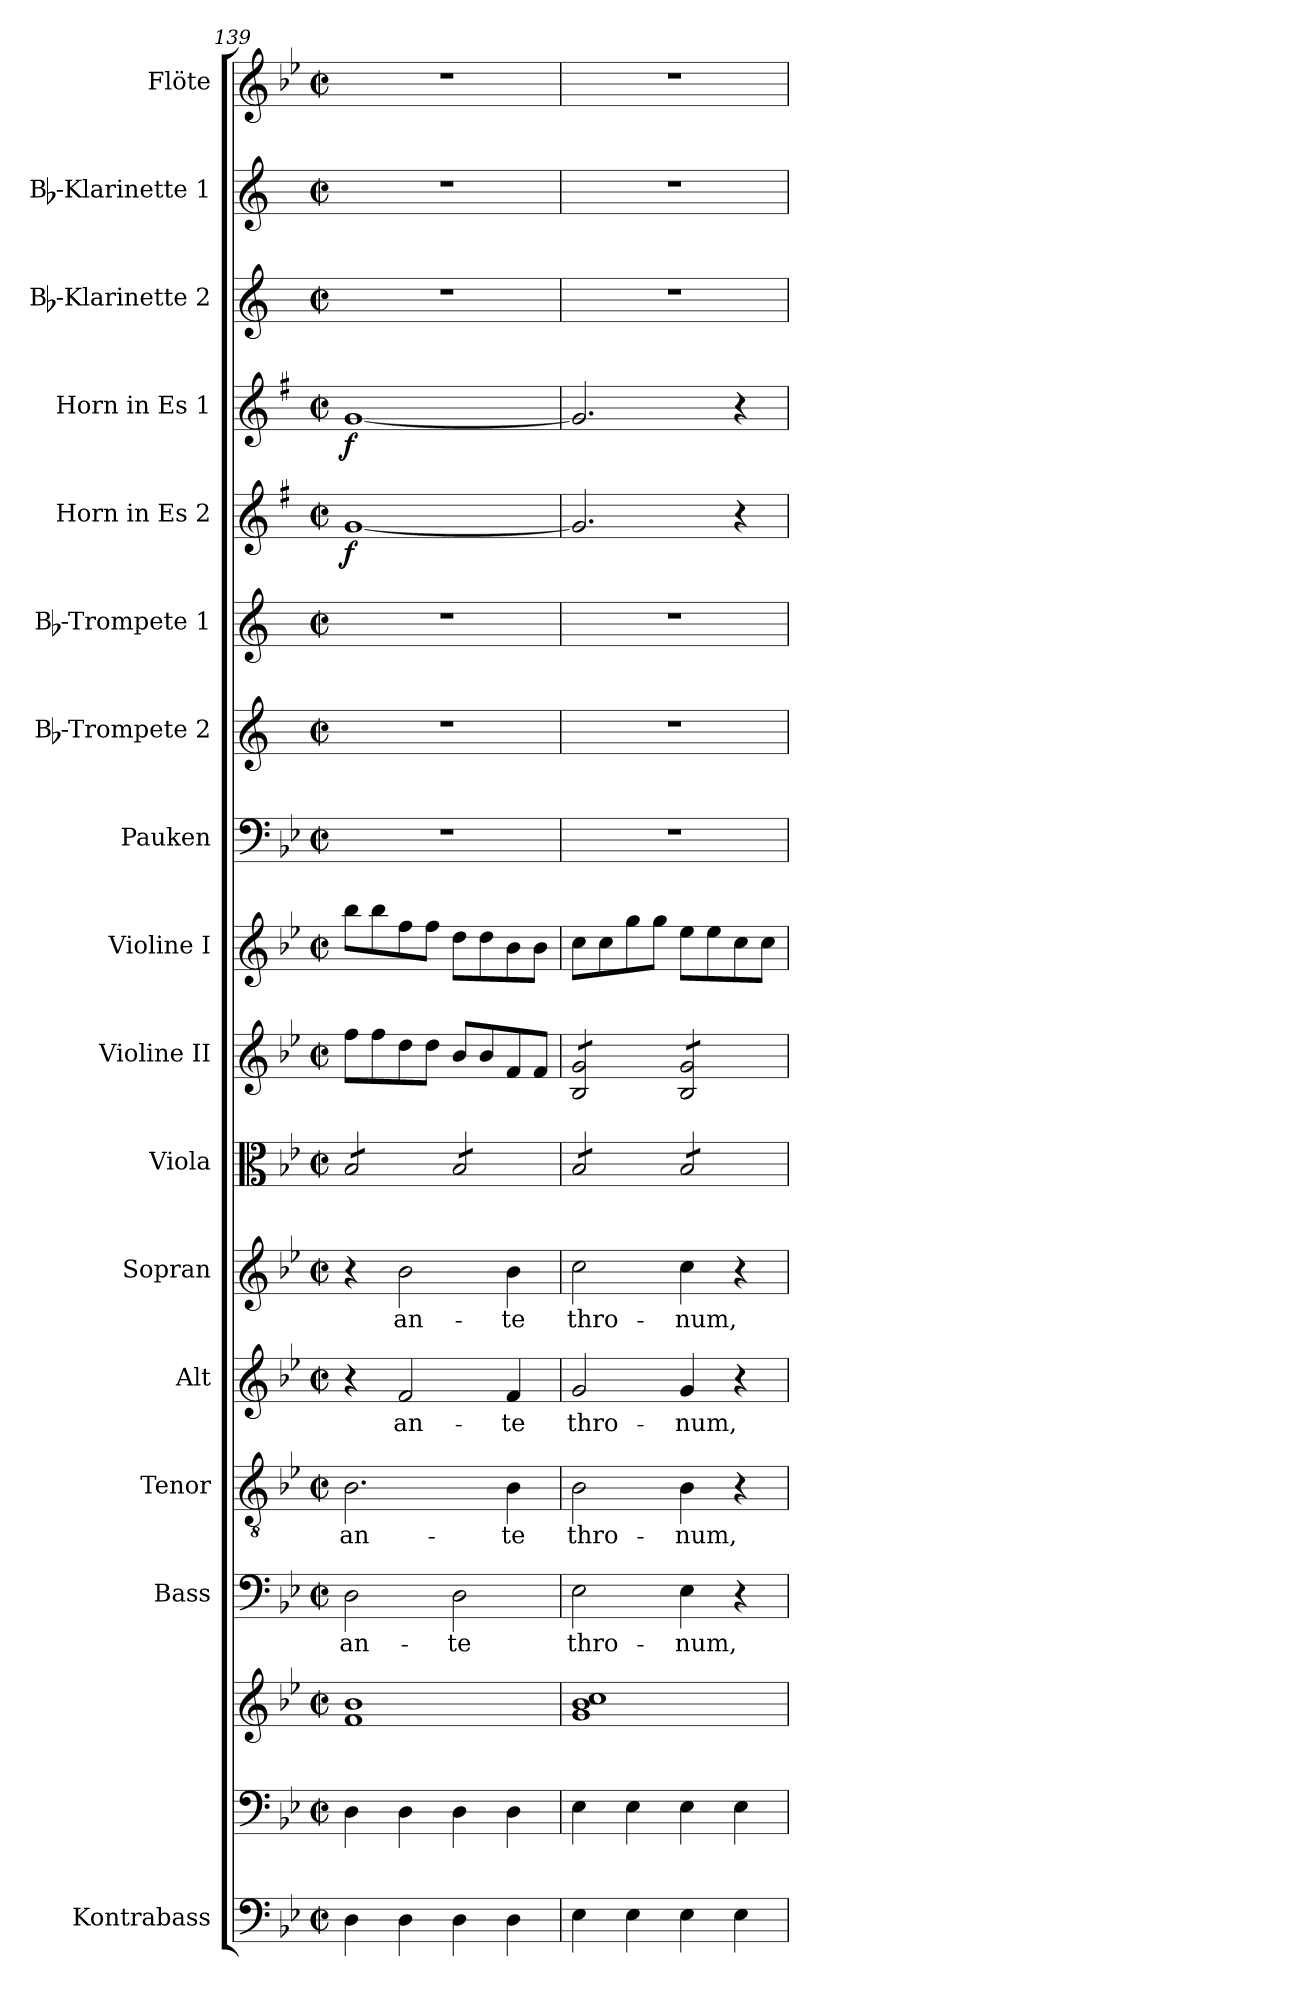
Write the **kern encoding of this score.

**kern	**kern	**kern	**kern	**text	**kern	**text	**kern	**text	**kern	**text	**kern	**kern	**kern	**kern	**kern	**kern	**kern	**dynam	**kern	**dynam	**kern	**kern	**kern
*part17	*part16	*part16	*part15	*part15	*part14	*part14	*part13	*part13	*part12	*part12	*part11	*part10	*part9	*part8	*part7	*part6	*part5	*part5	*part4	*part4	*part3	*part2	*part1
*staff18	*staff17	*staff16	*staff15	*staff15	*staff14	*staff14	*staff13	*staff13	*staff12	*staff12	*staff11	*staff10	*staff9	*staff8	*staff7	*staff6	*staff5	*staff5	*staff4	*staff4	*staff3	*staff2	*staff1
*I"Kontrabass	*	*	*I"Bass	*	*I"Tenor	*	*I"Alt	*	*I"Sopran	*	*I"Viola	*I"Violine II	*I"Violine I	*I"Pauken	*I"Bb-Trompete 2	*I"Bb-Trompete 1	*I"Horn in Es 2	*	*I"Horn in Es 1	*	*I"Bb-Klarinette 2	*I"Bb-Klarinette 1	*I"Flöte
*I'Kb.	*	*	*I'B.	*	*I'T.	*	*I'A.	*	*I'S.	*	*I'Vla.	*I'Vl. II	*I'Vl. I	*I'Pk.	*I'Bb Trp. 2	*I'Bb Trp. 1	*	*	*	*	*I'Bb Kl. 2	*I'Bb Kl. 1	*I'Fl.
*clefF4	*clefF4	*clefG2	*clefF4	*	*clefGv2	*	*clefG2	*	*clefG2	*	*clefC3	*clefG2	*clefG2	*clefF4	*clefG2	*clefG2	*clefG2	*	*clefG2	*	*clefG2	*clefG2	*clefG2
*ITrd7c12	*	*	*	*	*	*	*	*	*	*	*	*	*	*	*ITrd1c2	*ITrd1c2	*ITrd5c9	*	*ITrd5c9	*	*ITrd1c2	*ITrd1c2	*
*k[b-e-]	*k[b-e-]	*k[b-e-]	*k[b-e-]	*	*k[b-e-]	*	*k[b-e-]	*	*k[b-e-]	*	*k[b-e-]	*k[b-e-]	*k[b-e-]	*k[b-e-]	*k[b-e-]	*k[b-e-]	*k[b-e-]	*	*k[b-e-]	*	*k[b-e-]	*k[b-e-]	*k[b-e-]
*B-:	*B-:	*B-:	*B-:	*	*B-:	*	*B-:	*	*B-:	*	*B-:	*B-:	*B-:	*B-:	*B-:	*B-:	*B-:	*	*B-:	*	*B-:	*B-:	*B-:
*M2/2	*M2/2	*M2/2	*M2/2	*	*M2/2	*	*M2/2	*	*M2/2	*	*M2/2	*M2/2	*M2/2	*M2/2	*M2/2	*M2/2	*M2/2	*	*M2/2	*	*M2/2	*M2/2	*M2/2
*met(c|)	*met(c|)	*met(c|)	*met(c|)	*	*met(c|)	*	*met(c|)	*	*met(c|)	*	*met(c|)	*met(c|)	*met(c|)	*met(c|)	*met(c|)	*met(c|)	*met(c|)	*	*met(c|)	*	*met(c|)	*met(c|)	*met(c|)
=139	=139	=139	=139	=139	=139	=139	=139	=139	=139	=139	=139	=139	=139	=139	=139	=139	=139	=139	=139	=139	=139	=139	=139
!	!	!	!	!LO:LY:b	!	!LO:LY:b	!	!	!	!	!	!	!	!	!	!	!	!LO:DY:b	!	!LO:DY:b	!	!	!
*	*	*	*	*	*	*	*	*	*	*	*tremolo	*	*	*	*	*	*	*	*	*	*	*	*
4DD\	4D\	1f 1b-	2D\	an-	2.B-\	an-	4r	.	4r	.	8B-/L	8ff\L	8bb-\L	1r	1r	1r	[1B-	f	[1B-	f	1r	1r	1r
.	.	.	.	.	.	.	.	.	.	.	8B-/	8ff\	8bb-\	.	.	.	.	.	.	.	.	.	.
!	!	!	!	!	!	!	!	!LO:LY:b	!	!LO:LY:b	!	!	!	!	!	!	!	!	!	!	!	!	!
4DD\	4D\	.	.	.	.	.	2f/	an-	2b-\	an-	8B-/	8dd\	8ff\	.	.	.	.	.	.	.	.	.	.
.	.	.	.	.	.	.	.	.	.	.	8B-/J	8dd\J	8ff\J	.	.	.	.	.	.	.	.	.	.
!	!	!	!	!LO:LY:b	!	!	!	!	!	!	!	!	!	!	!	!	!	!	!	!	!	!	!
4DD\	4D\	.	2D\	-te	.	.	.	.	.	.	8B-/L	8b-/L	8dd\L	.	.	.	.	.	.	.	.	.	.
.	.	.	.	.	.	.	.	.	.	.	8B-/	8b-/	8dd\	.	.	.	.	.	.	.	.	.	.
!	!	!	!	!	!	!LO:LY:b	!	!LO:LY:b	!	!LO:LY:b	!	!	!	!	!	!	!	!	!	!	!	!	!
4DD\	4D\	.	.	.	4B-\	-te	4f/	-te	4b-\	-te	8B-/	8f/	8b-\	.	.	.	.	.	.	.	.	.	.
.	.	.	.	.	.	.	.	.	.	.	8B-/J	8f/J	8b-\J	.	.	.	.	.	.	.	.	.	.
=140	=140	=140	=140	=140	=140	=140	=140	=140	=140	=140	=140	=140	=140	=140	=140	=140	=140	=140	=140	=140	=140	=140	=140
!	!	!	!	!LO:LY:b	!	!LO:LY:b	!	!LO:LY:b	!	!LO:LY:b	!	!	!	!	!	!	!	!	!	!	!	!	!
*	*	*	*	*	*	*	*	*	*	*	*	*tremolo	*	*	*	*	*	*	*	*	*	*	*
4EE-\	4E-\	1g 1b- 1cc	2E-\	thro-	2B-\	thro-	2g/	thro-	2cc\	thro-	8B-/L	8B-/ 8g/L	8cc\L	1r	1r	1r	2.B-/]	.	2.B-/]	.	1r	1r	1r
.	.	.	.	.	.	.	.	.	.	.	8B-/	8B-/ 8g/	8cc\	.	.	.	.	.	.	.	.	.	.
4EE-\	4E-\	.	.	.	.	.	.	.	.	.	8B-/	8B-/ 8g/	8gg\	.	.	.	.	.	.	.	.	.	.
.	.	.	.	.	.	.	.	.	.	.	8B-/J	8B-/ 8g/J	8gg\J	.	.	.	.	.	.	.	.	.	.
!	!	!	!	!LO:LY:b	!	!LO:LY:b	!	!LO:LY:b	!	!LO:LY:b	!	!	!	!	!	!	!	!	!	!	!	!	!
4EE-\	4E-\	.	4E-\	-num,	4B-\	-num,	4g/	-num,	4cc\	-num,	8B-/L	8B-/ 8g/L	8ee-\L	.	.	.	.	.	.	.	.	.	.
.	.	.	.	.	.	.	.	.	.	.	8B-/	8B-/ 8g/	8ee-\	.	.	.	.	.	.	.	.	.	.
4EE-\	4E-\	.	4r	.	4r	.	4r	.	4r	.	8B-/	8B-/ 8g/	8cc\	.	.	.	4r	.	4r	.	.	.	.
.	.	.	.	.	.	.	.	.	.	.	8B-/J	8B-/ 8g/J	8cc\J	.	.	.	.	.	.	.	.	.	.
*	*	*	*	*	*	*	*	*	*	*	*	*Xtremolo	*	*	*	*	*	*	*	*	*	*	*
*	*	*	*	*	*	*	*	*	*	*	*Xtremolo	*	*	*	*	*	*	*	*	*	*	*	*
=	=	=	=	=	=	=	=	=	=	=	=	=	=	=	=	=	=	=	=	=	=	=	=
*-	*-	*-	*-	*-	*-	*-	*-	*-	*-	*-	*-	*-	*-	*-	*-	*-	*-	*-	*-	*-	*-	*-	*-
